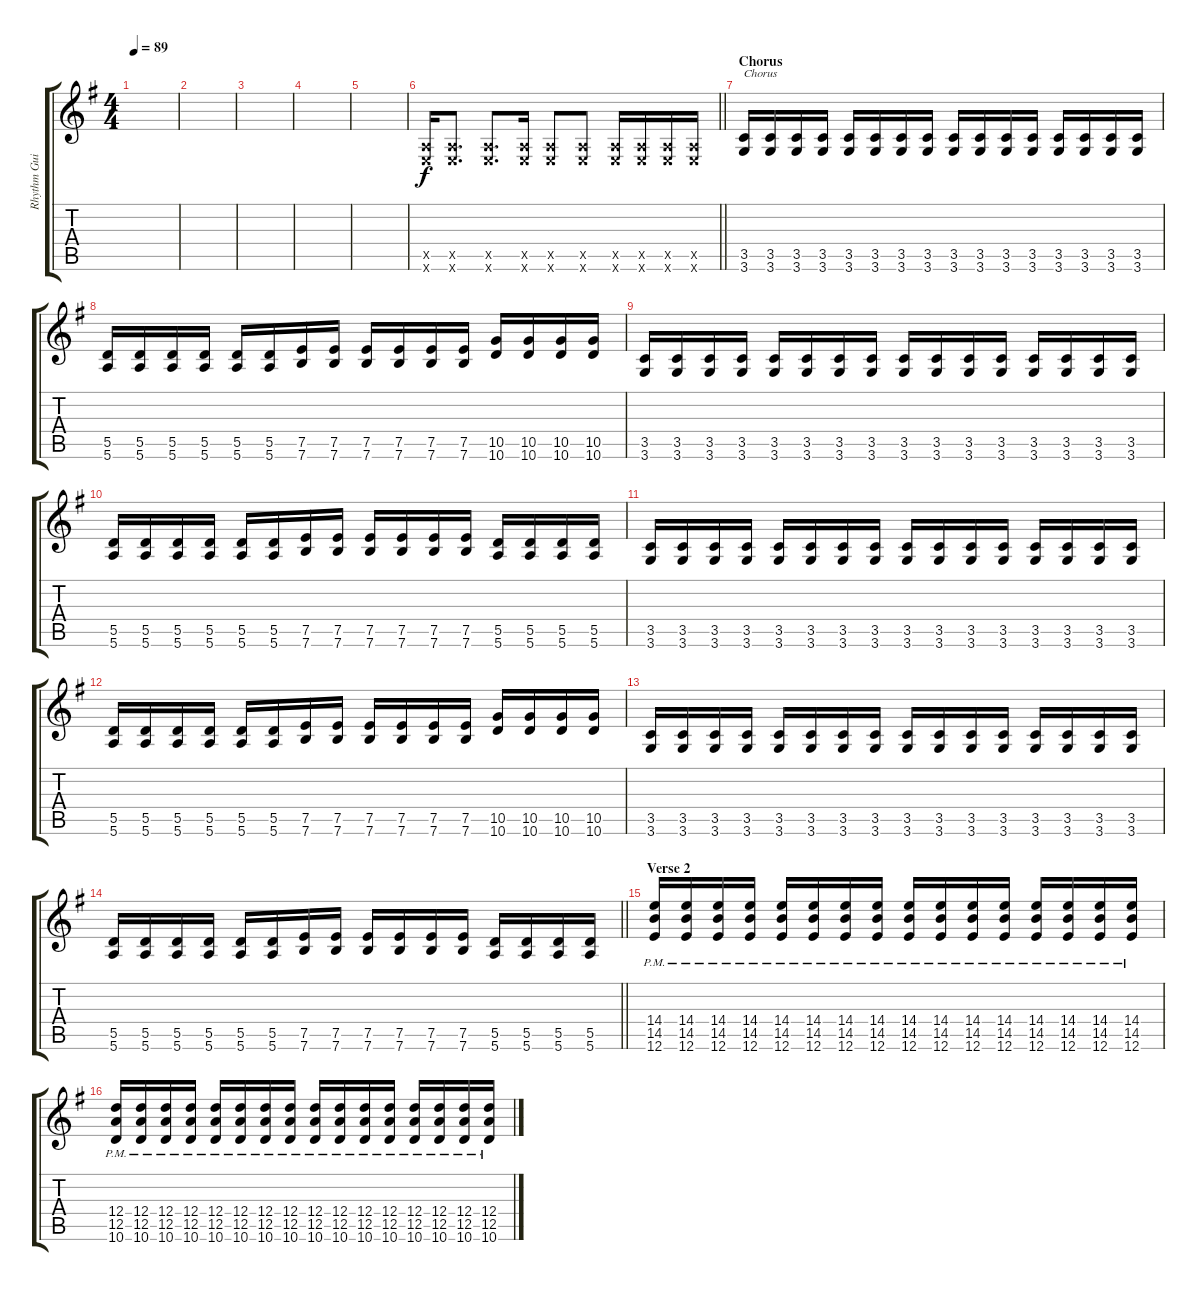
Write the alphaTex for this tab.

\track ("Rhythm Guitar" "Rhythm Gui") {instrument distortionguitar}
\staff {score tabs}
\tuning (E4 B3 G3 D3 A2 E2) {hide}
\ts (4 4)
\tempo 89
\clef g2
\ks g
|
|
|
|
|
\barLineRight lightlight
(0.5{x} 0.6{x}).16 (0.5{x} 0.6{x}).8{d} (0.5{x} 0.6{x}).8{d} (0.5{x} 0.6{x}).16 (0.5{x} 0.6{x}).8 (0.5{x} 0.6{x}).8 (0.5{x} 0.6{x}).16 (0.5{x} 0.6{x}).16 (0.5{x} 0.6{x}).16 (0.5{x} 0.6{x}).16 |
\section ("" "Chorus")
(3.5 3.6).16{txt "Chorus"} (3.5 3.6).16 (3.5 3.6).16 (3.5 3.6).16 (3.5 3.6).16 (3.5 3.6).16 (3.5 3.6).16 (3.5 3.6).16 (3.5 3.6).16 (3.5 3.6).16 (3.5 3.6).16 (3.5 3.6).16 (3.5 3.6).16 (3.5 3.6).16 (3.5 3.6).16 (3.5 3.6).16 |
(5.5 5.6).16 (5.5 5.6).16 (5.5 5.6).16 (5.5 5.6).16 (5.5 5.6).16 (5.5 5.6).16 (7.5 7.6).16 (7.5 7.6).16 (7.5 7.6).16 (7.5 7.6).16 (7.5 7.6).16 (7.5 7.6).16 (10.5 10.6).16 (10.5 10.6).16 (10.5 10.6).16 (10.5 10.6).16 |
(3.5 3.6).16 (3.5 3.6).16 (3.5 3.6).16 (3.5 3.6).16 (3.5 3.6).16 (3.5 3.6).16 (3.5 3.6).16 (3.5 3.6).16 (3.5 3.6).16 (3.5 3.6).16 (3.5 3.6).16 (3.5 3.6).16 (3.5 3.6).16 (3.5 3.6).16 (3.5 3.6).16 (3.5 3.6).16 |
(5.5 5.6).16 (5.5 5.6).16 (5.5 5.6).16 (5.5 5.6).16 (5.5 5.6).16 (5.5 5.6).16 (7.5 7.6).16 (7.5 7.6).16 (7.5 7.6).16 (7.5 7.6).16 (7.5 7.6).16 (7.5 7.6).16 (5.5 5.6).16 (5.5 5.6).16 (5.5 5.6).16 (5.5 5.6).16 |
(3.5 3.6).16 (3.5 3.6).16 (3.5 3.6).16 (3.5 3.6).16 (3.5 3.6).16 (3.5 3.6).16 (3.5 3.6).16 (3.5 3.6).16 (3.5 3.6).16 (3.5 3.6).16 (3.5 3.6).16 (3.5 3.6).16 (3.5 3.6).16 (3.5 3.6).16 (3.5 3.6).16 (3.5 3.6).16 |
(5.5 5.6).16 (5.5 5.6).16 (5.5 5.6).16 (5.5 5.6).16 (5.5 5.6).16 (5.5 5.6).16 (7.5 7.6).16 (7.5 7.6).16 (7.5 7.6).16 (7.5 7.6).16 (7.5 7.6).16 (7.5 7.6).16 (10.5 10.6).16 (10.5 10.6).16 (10.5 10.6).16 (10.5 10.6).16 |
(3.5 3.6).16 (3.5 3.6).16 (3.5 3.6).16 (3.5 3.6).16 (3.5 3.6).16 (3.5 3.6).16 (3.5 3.6).16 (3.5 3.6).16 (3.5 3.6).16 (3.5 3.6).16 (3.5 3.6).16 (3.5 3.6).16 (3.5 3.6).16 (3.5 3.6).16 (3.5 3.6).16 (3.5 3.6).16 |
\barLineRight lightlight
(5.5 5.6).16 (5.5 5.6).16 (5.5 5.6).16 (5.5 5.6).16 (5.5 5.6).16 (5.5 5.6).16 (7.5 7.6).16 (7.5 7.6).16 (7.5 7.6).16 (7.5 7.6).16 (7.5 7.6).16 (7.5 7.6).16 (5.5 5.6).16 (5.5 5.6).16 (5.5 5.6).16 (5.5 5.6).16 |
\section ("" "Verse 2")
(14.4{pm} 14.5{pm} 12.6{pm}).16 (14.4{pm} 14.5{pm} 12.6{pm}).16 (14.4{pm} 14.5{pm} 12.6{pm}).16 (14.4{pm} 14.5{pm} 12.6{pm}).16 (14.4{pm} 14.5{pm} 12.6{pm}).16 (14.4{pm} 14.5{pm} 12.6{pm}).16 (14.4{pm} 14.5{pm} 12.6{pm}).16 (14.4{pm} 14.5{pm} 12.6{pm}).16 (14.4{pm} 14.5{pm} 12.6{pm}).16 (14.4{pm} 14.5{pm} 12.6{pm}).16 (14.4{pm} 14.5{pm} 12.6{pm}).16 (14.4{pm} 14.5{pm} 12.6{pm}).16 (14.4{pm} 14.5{pm} 12.6{pm}).16 (14.4{pm} 14.5{pm} 12.6{pm}).16 (14.4{pm} 14.5{pm} 12.6{pm}).16 (14.4{pm} 14.5{pm} 12.6{pm}).16 |
(12.4{pm} 12.5{pm} 10.6{pm}).16 (12.4{pm} 12.5{pm} 10.6{pm}).16 (12.4{pm} 12.5{pm} 10.6{pm}).16 (12.4{pm} 12.5{pm} 10.6{pm}).16 (12.4{pm} 12.5{pm} 10.6{pm}).16 (12.4{pm} 12.5{pm} 10.6{pm}).16 (12.4{pm} 12.5{pm} 10.6{pm}).16 (12.4{pm} 12.5{pm} 10.6{pm}).16 (12.4{pm} 12.5{pm} 10.6{pm}).16 (12.4{pm} 12.5{pm} 10.6{pm}).16 (12.4{pm} 12.5{pm} 10.6{pm}).16 (12.4{pm} 12.5{pm} 10.6{pm}).16 (12.4{pm} 12.5{pm} 10.6{pm}).16 (12.4{pm} 12.5{pm} 10.6{pm}).16 (12.4{pm} 12.5{pm} 10.6{pm}).16 (12.4{pm} 12.5{pm} 10.6{pm}).16
